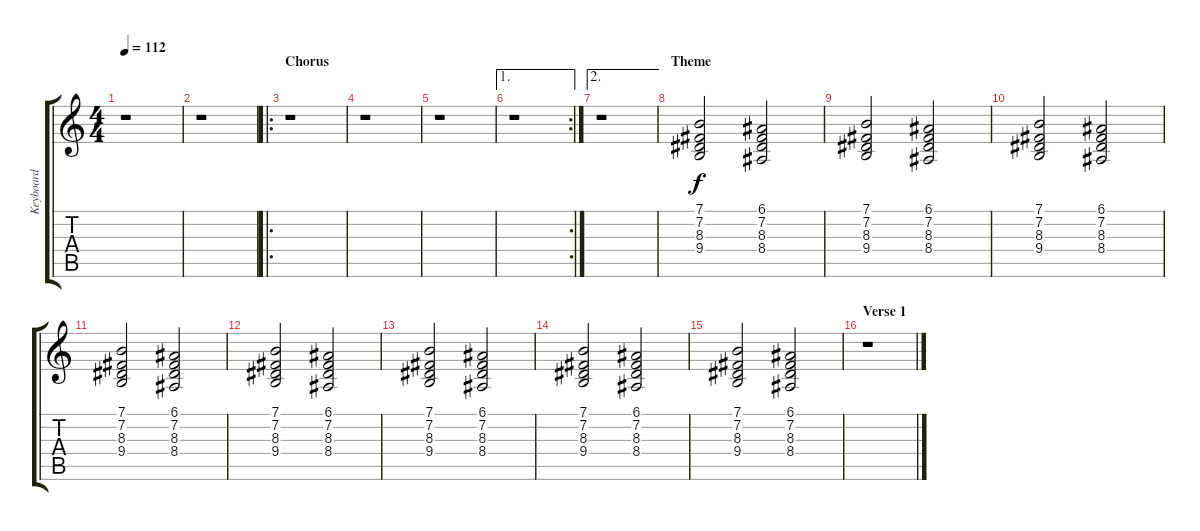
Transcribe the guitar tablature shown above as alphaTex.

\track ("Keyboard" "Keyboard") {instrument pad5bowed}
\staff {score tabs}
\tuning (E4 B3 G3 D3 A2 E2) {hide}
\ts (4 4)
\tempo 112
\clef g2
\ks c
r.1{dy f instrument pad5bowed} |
r.1 |
\ro
\section ("" "Chorus")
r.1 |
r.1 |
r.1 |
\ae 1
\rc 2
r.1 |
\ae 2
r.1 |
\section ("" "Theme")
(7.1 7.2 8.3 9.4).2 (6.1 7.2 8.3 8.4).2 |
(7.1 7.2 8.3 9.4).2 (6.1 7.2 8.3 8.4).2 |
(7.1 7.2 8.3 9.4).2{volume 2} (6.1 7.2 8.3 8.4).2 |
(7.1 7.2 8.3 9.4).2 (6.1 7.2 8.3 8.4).2 |
(7.1 7.2 8.3 9.4).2{volume 9} (6.1 7.2 8.3 8.4).2 |
(7.1 7.2 8.3 9.4).2 (6.1 7.2 8.3 8.4).2 |
(7.1 7.2 8.3 9.4).2{volume 2} (6.1 7.2 8.3 8.4).2 |
(7.1 7.2 8.3 9.4).2 (6.1 7.2 8.3 8.4).2 |
\section ("" "Verse 1")
r.1
